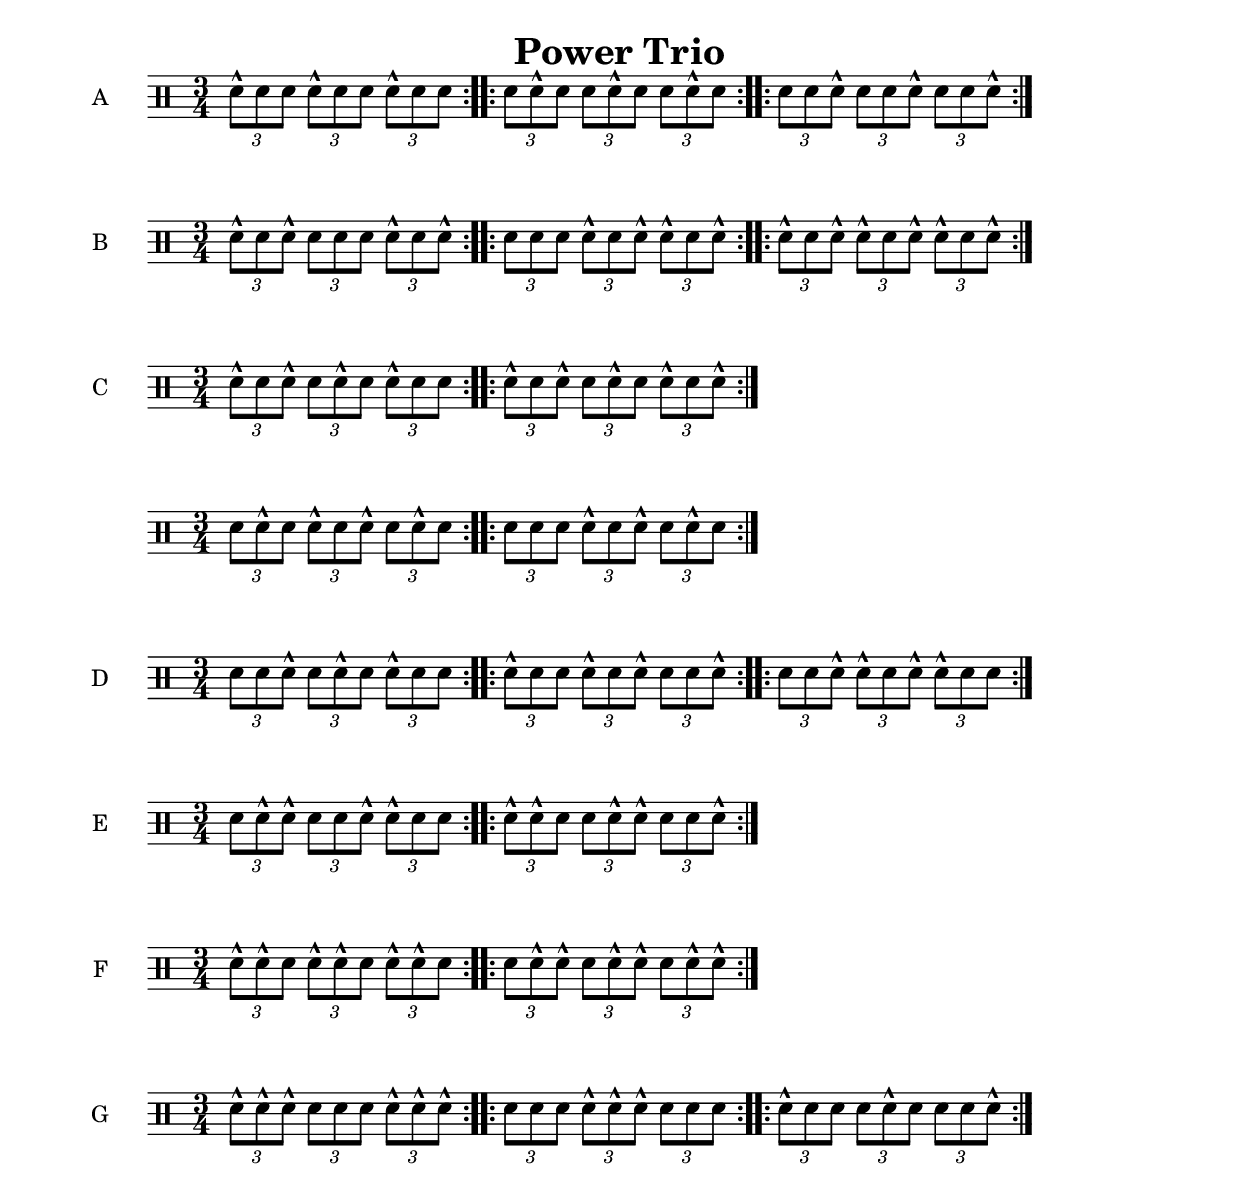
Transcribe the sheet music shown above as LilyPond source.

\version "2.18.2"
\header {
  title = "Power Trio"
}

%{
	Exercices d'accentuation. 
	Par Jonathan Renoult, le 2020-12-13.
	<http://renoult-jonathan.tilde3.eu/docs/music/power-trio>

	Ce travail est mis à disposition selon les termes de la Licence Creative Commons
	Attribution - Partage dans les Mêmes Conditions 3.0 France.
	<http://creativecommons.org/licenses/by-sa/3.0/fr/>
%}


\score {

	\drums {
		\set Staff.instrumentName = "A"
		\clef percussion
		\time 3/4
		\numericTimeSignature

		\repeat volta 2 {
			\tuplet 3/2 {sn8-^ sn sn}
			\tuplet 3/2 {sn8-^ sn sn}
			\tuplet 3/2 {sn8-^ sn sn}
		}

		\repeat volta 2 {
			\tuplet 3/2 {sn8 sn-^ sn}
			\tuplet 3/2 {sn8 sn-^ sn}
			\tuplet 3/2 {sn8 sn-^ sn}
		}

		\repeat volta 2 {
			\tuplet 3/2 {sn8 sn sn-^}
			\tuplet 3/2 {sn8 sn sn-^}
			\tuplet 3/2 {sn8 sn sn-^}
		}
	}

} % fin A


\score {

	\drums {
		\set Staff.instrumentName = "B"
		\clef percussion
		\time 3/4
		\numericTimeSignature

		\repeat volta 2 {
			\tuplet 3/2 {sn8-^ sn sn-^}
			\tuplet 3/2 {sn8 sn sn}
			\tuplet 3/2 {sn8-^ sn sn-^}
		}

		\repeat volta 2 {
			\tuplet 3/2 {sn8 sn sn}
			\tuplet 3/2 {sn8-^ sn sn-^}
			\tuplet 3/2 {sn8-^ sn sn-^}
		}

		\repeat volta 2 {
			\tuplet 3/2 {sn8-^ sn sn-^}
			\tuplet 3/2 {sn8-^ sn sn-^}
			\tuplet 3/2 {sn8-^ sn sn-^}
		}
	}

} % fin B


\score {

	\drums {
		\set Staff.instrumentName = "C"
		\clef percussion
		\time 3/4
		\numericTimeSignature

		\repeat volta 2 {
			\tuplet 3/2 {sn8-^ sn sn-^}
			\tuplet 3/2 {sn8 sn-^ sn}
			\tuplet 3/2 {sn8-^ sn sn}
		}

		\repeat volta 2 {
			\tuplet 3/2 {sn8-^ sn sn-^}
			\tuplet 3/2 {sn8 sn-^ sn}
			\tuplet 3/2 {sn8-^ sn sn-^}
		}
	}

} % fin C / 1


\score {

	\drums {
		%\set Staff.instrumentName = "C"
		\clef percussion
		\time 3/4
		\numericTimeSignature

		\repeat volta 2 {
			\tuplet 3/2 {sn8 sn-^ sn}
			\tuplet 3/2 {sn8-^ sn sn-^}
			\tuplet 3/2 {sn8 sn-^ sn}
		}

		\repeat volta 2 {
			\tuplet 3/2 {sn8 sn sn}
			\tuplet 3/2 {sn8-^ sn sn-^}
			\tuplet 3/2 {sn8 sn-^ sn}
		}
	}

} % fin C / 2


\score {

	\drums {
		\set Staff.instrumentName = "D"
		\clef percussion
		\time 3/4
		\numericTimeSignature

		\repeat volta 2 {
			\tuplet 3/2 {sn8 sn sn-^}
			\tuplet 3/2 {sn8 sn-^ sn}
			\tuplet 3/2 {sn8-^ sn sn}
		}

		\repeat volta 2 {
			\tuplet 3/2 {sn8-^ sn sn}
			\tuplet 3/2 {sn8-^ sn sn-^}
			\tuplet 3/2 {sn8 sn sn-^}
		}

		\repeat volta 2 {
			\tuplet 3/2 {sn8 sn sn-^}
			\tuplet 3/2 {sn8-^ sn sn-^}
			\tuplet 3/2 {sn8-^ sn sn}
		}
	}

} % fin D


\score {

	\drums {
		\set Staff.instrumentName = "E"
		\clef percussion
		\time 3/4
		\numericTimeSignature

		\repeat volta 2 {
			\tuplet 3/2 {sn8 sn-^ sn-^}
			\tuplet 3/2 {sn8 sn sn-^}
			\tuplet 3/2 {sn8-^ sn sn}
		}

		\repeat volta 2 {
			\tuplet 3/2 {sn8-^ sn-^ sn}
			\tuplet 3/2 {sn8 sn-^ sn-^}
			\tuplet 3/2 {sn8 sn sn-^}
		}
	}

} % fin E


\score {

	\drums {
		\set Staff.instrumentName = "F"
		\clef percussion
		\time 3/4
		\numericTimeSignature

		\repeat volta 2 {
			\tuplet 3/2 {sn8-^ sn-^ sn}
			\tuplet 3/2 {sn8-^ sn-^ sn}
			\tuplet 3/2 {sn8-^ sn-^ sn}
		}

		\repeat volta 2 {
			\tuplet 3/2 {sn8 sn-^ sn-^}
			\tuplet 3/2 {sn8 sn-^ sn-^}
			\tuplet 3/2 {sn8 sn-^ sn-^}
		}
	}

} % fin F


\score {

	\drums {
		\set Staff.instrumentName = "G"
		\clef percussion
		\time 3/4
		\numericTimeSignature

		\repeat volta 2 {
			\tuplet 3/2 {sn8-^ sn-^ sn-^}
			\tuplet 3/2 {sn8 sn sn}
			\tuplet 3/2 {sn8-^ sn-^ sn-^}
		}

		\repeat volta 2 {
			\tuplet 3/2 {sn8 sn sn}
			\tuplet 3/2 {sn8-^ sn-^ sn-^}
			\tuplet 3/2 {sn8 sn sn}
		}

		\repeat volta 2 {
			\tuplet 3/2 {sn8-^ sn sn}
			\tuplet 3/2 {sn8 sn-^ sn}
			\tuplet 3/2 {sn8 sn sn-^}
		}
	}

} % fin G